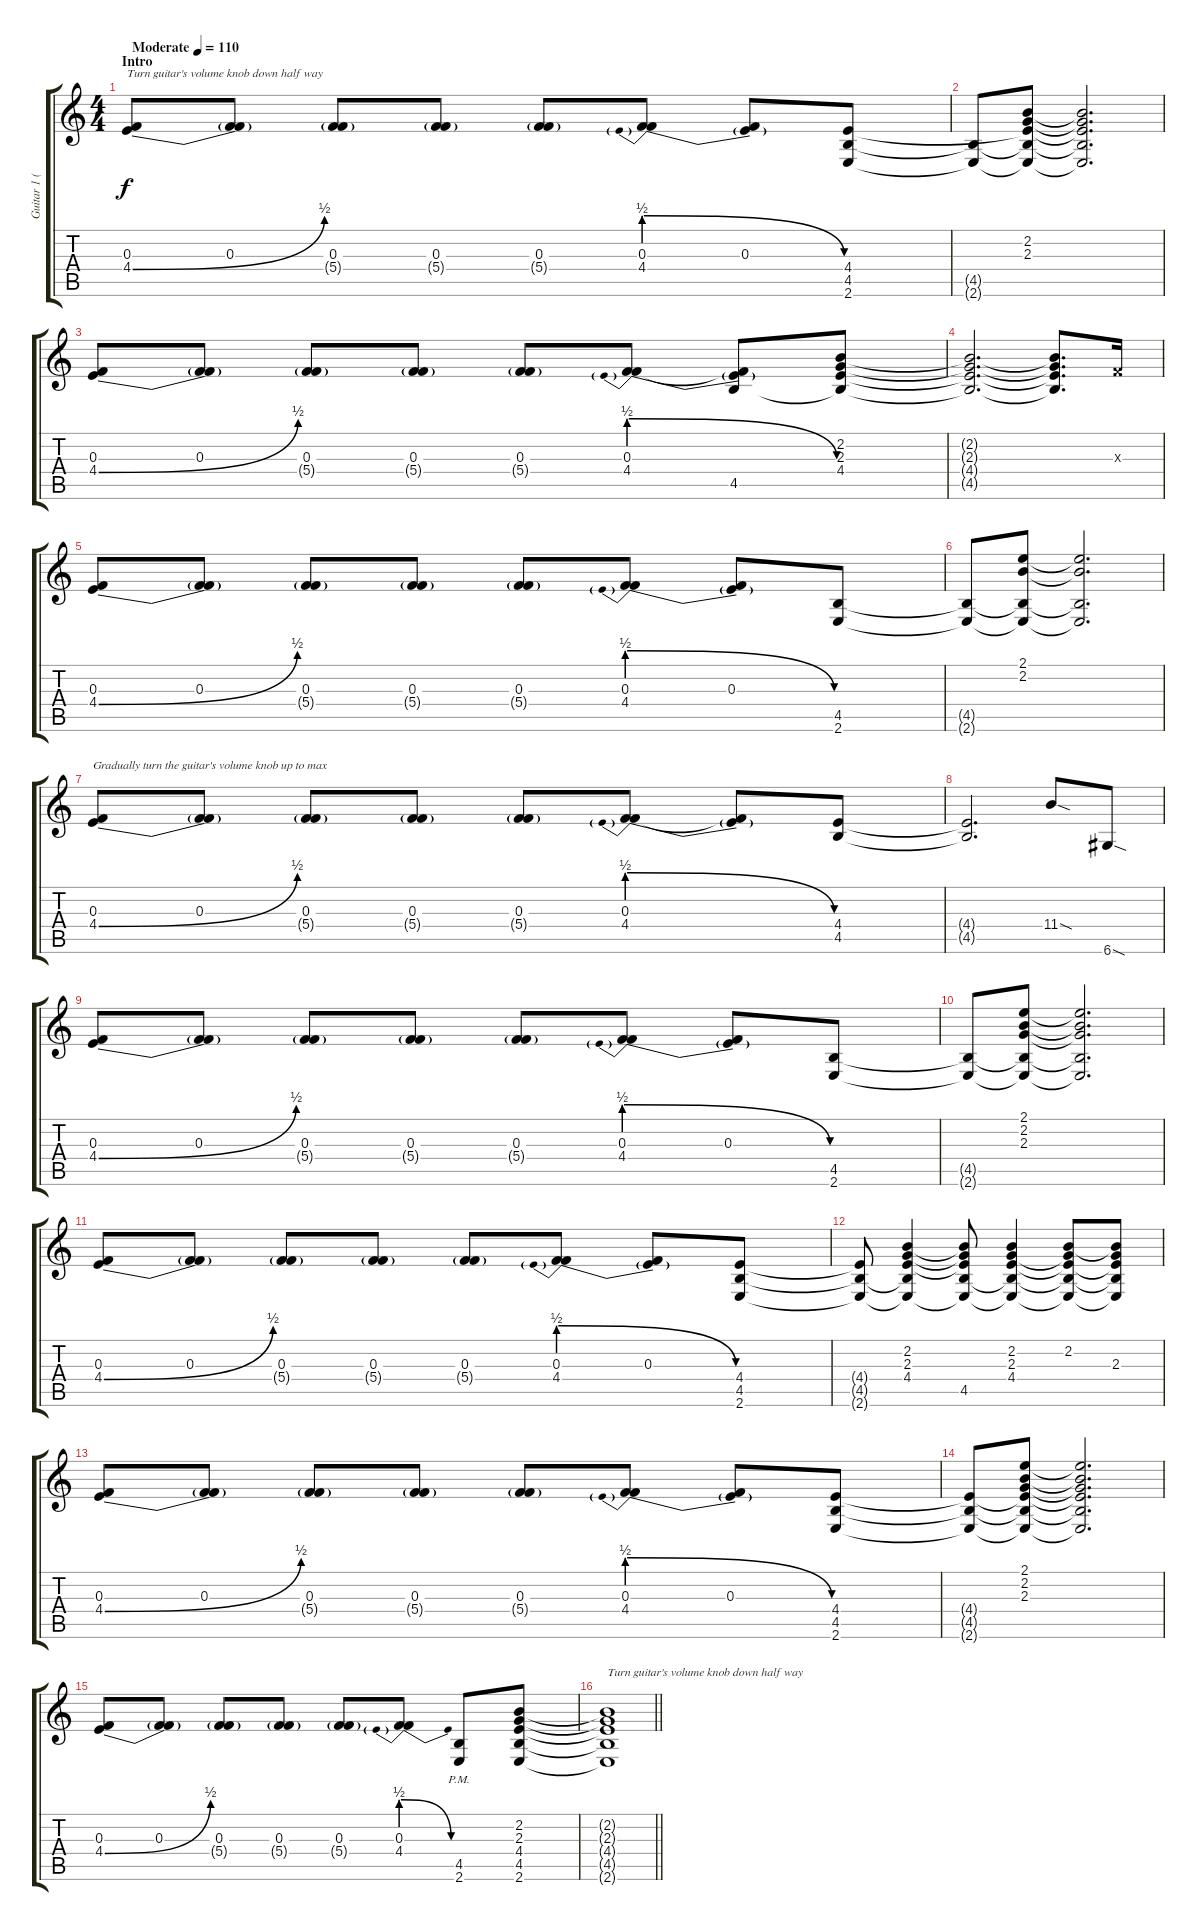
\track ("Guitar 1 (Distortion)" "Guitar 1 (") {instrument distortionguitar}
\staff {score tabs}
\tuning (D4 A3 F3 C3 G2 D2) {hide}
\ts (4 4)
\section ("" "Intro")
\tempo (110 "Moderate")
\clef g2
\ks c
(0.3 4.4{be (bend 0 0 60 2)}).8{txt "Turn guitar's volume knob down half way" dy f volume 9 instrument distortionguitar} (0.3 4.4{t}).8 (0.3 5.4{g}).8 (0.3 5.4{g}).8 (0.3 5.4{g}).8 (0.3 4.4{be (prebendrelease 0 2 60 0)}).8 (0.3 4.4{t}).8 (4.4 4.5 2.6).8 |
(4.5{t} 2.6{t}).8 (2.2 2.3 4.4{t} 4.5{t} 2.6{t}).8 (2.2{t} 2.3{t} 4.4{t} 4.5{t} 2.6{t}).2{d} |
(0.3 4.4{be (bend 0 0 60 2)}).8 (0.3 4.4{t}).8 (0.3 5.4{g}).8 (0.3 5.4{g}).8 (0.3 5.4{g}).8 (0.3 4.4{be (prebendrelease 0 2 60 0)}).8 (0.3{t} 4.4{t} 4.5).8 (2.2 2.3 4.4 4.5{t}).8 |
(2.2{t} 2.3{t} 4.4{t} 4.5{t}).2{d} (2.2{t} 2.3{t} 4.4{t} 4.5{t}).8{d} 0.3{x}.16 |
(0.3 4.4{be (bend 0 0 60 2)}).8 (0.3 4.4{t}).8 (0.3 5.4{g}).8 (0.3 5.4{g}).8 (0.3 5.4{g}).8 (0.3 4.4{be (prebendrelease 0 2 60 0)}).8 (0.3 4.4{t}).8 (4.5 2.6).8 |
(4.5{t} 2.6{t}).8 (2.1 2.2 4.5{t} 2.6{t}).8 (2.1{t} 2.2{t} 4.5{t} 2.6{t}).2{d} |
(0.3 4.4{be (bend 0 0 60 2)}).8{txt "Gradually turn the guitar's volume knob up to max" volume 12} (0.3 4.4{t}).8 (0.3 5.4{g}).8 (0.3 5.4{g}).8 (0.3 5.4{g}).8 (0.3 4.4{be (prebendrelease 0 2 60 0)}).8 (0.3{t} 4.4{t}).8 (4.4 4.5).8 |
(4.4{t} 4.5{t}).2{d} 11.4{sod}.8 6.6{sod}.8 |
(0.3 4.4{be (bend 0 0 60 2)}).8 (0.3 4.4{t}).8 (0.3 5.4{g}).8 (0.3 5.4{g}).8 (0.3 5.4{g}).8 (0.3 4.4{be (prebendrelease 0 2 60 0)}).8 (0.3 4.4{t}).8 (4.5 2.6).8 |
(4.5{t} 2.6{t}).8 (2.1 2.2 2.3 4.5{t} 2.6{t}).8 (2.1{t} 2.2{t} 2.3{t} 4.5{t} 2.6{t}).2{d} |
(0.3 4.4{be (bend 0 0 60 2)}).8 (0.3 4.4{t}).8 (0.3 5.4{g}).8 (0.3 5.4{g}).8 (0.3 5.4{g}).8 (0.3 4.4{be (prebendrelease 0 2 60 0)}).8 (0.3 4.4{t}).8 (4.4 4.5 2.6).8 |
(4.4{t} 4.5{t} 2.6{t}).8 (2.2 2.3 4.4 4.5{t} 2.6{t}).4 (2.2{t} 2.3{t} 4.4{t} 4.5 2.6{t}).8 (2.2 2.3 4.4 4.5{t} 2.6{t}).4 (2.2 2.3{t} 4.4{t} 4.5{t} 2.6{t}).8 (2.2{t} 2.3 4.4{t} 4.5{t} 2.6{t}).8 |
(0.3 4.4{be (bend 0 0 60 2)}).8 (0.3 4.4{t}).8 (0.3 5.4{g}).8 (0.3 5.4{g}).8 (0.3 5.4{g}).8 (0.3 4.4{be (prebendrelease 0 2 60 0)}).8 (0.3 4.4{t}).8 (4.4 4.5 2.6).8 |
(4.4{t} 4.5{t} 2.6{t}).8 (2.1 2.2 2.3 4.4{t} 4.5{t} 2.6{t}).8 (2.1{t} 2.2{t} 2.3{t} 4.4{t} 4.5{t} 2.6{t}).2{d} |
(0.3 4.4{be (bend 0 0 60 2)}).8 (0.3 4.4{t}).8 (0.3 5.4{g}).8 (0.3 5.4{g}).8 (0.3 5.4{g}).8 (0.3 4.4{be (prebendrelease 0 2 60 0)}).8 (4.5{pm} 2.6{pm}).8 (2.2 2.3 4.4 4.5 2.6).8{volume 9} |
\barLineRight lightlight
(2.2{t} 2.3{t} 4.4{t} 4.5{t} 2.6{t}).1{txt "Turn guitar's volume knob down half way"}
